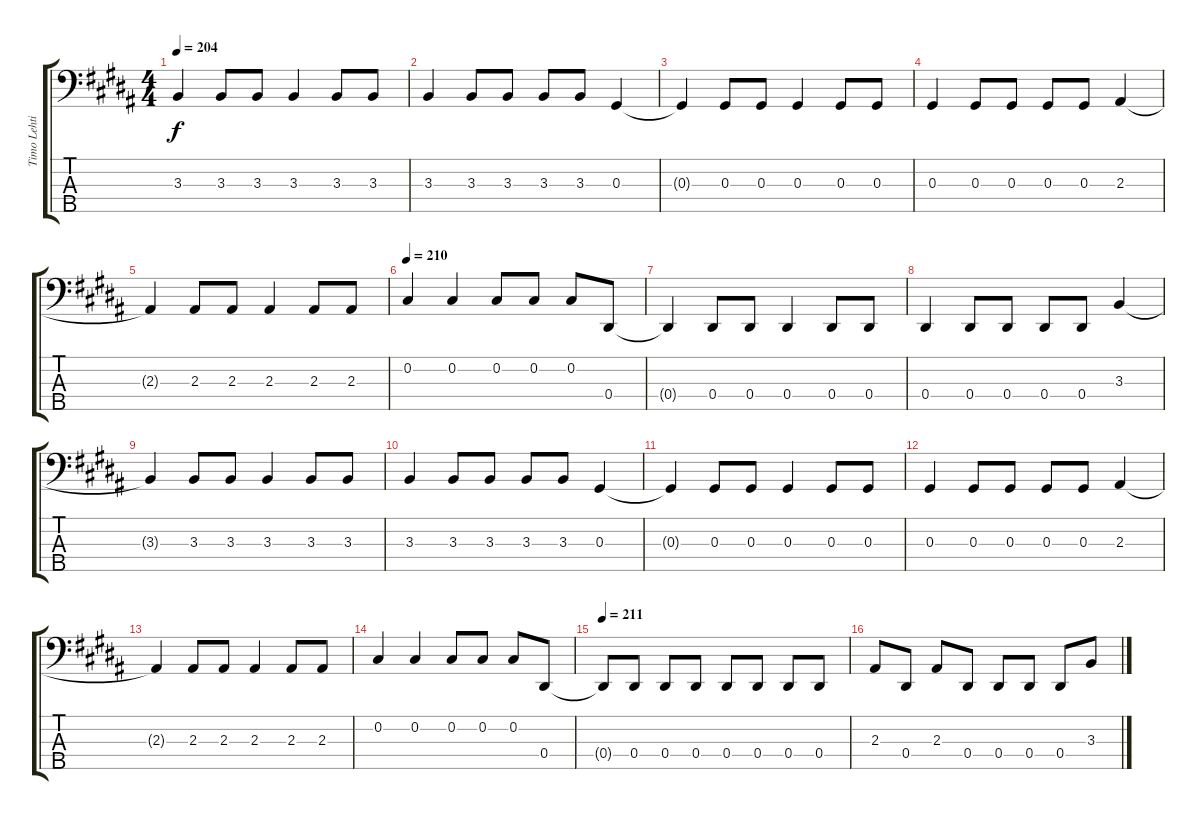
\track ("Timo Lehtinen" "Timo Lehti") {instrument electricbassfinger}
\staff {score tabs}
\tuning (Gb2 Db2 Ab1 Eb1 Bb0) {hide}
\ts (4 4)
\tempo 204
\clef f4
\ks g#minor
3.3{t}.4{dy f} 3.3.8 3.3.8 3.3.4 3.3.8 3.3.8 |
3.3.4 3.3.8 3.3.8 3.3.8 3.3.8 0.3.4 |
0.3{t}.4 0.3.8 0.3.8 0.3.4 0.3.8 0.3.8 |
0.3.4 0.3.8 0.3.8 0.3.8 0.3.8 2.3.4 |
2.3{t}.4 2.3.8 2.3.8 2.3.4 2.3.8 2.3.8 |
\tempo 210
0.2.4 0.2.4 0.2.8 0.2.8 0.2.8 0.4.8 |
0.4{t}.4 0.4.8 0.4.8 0.4.4 0.4.8 0.4.8 |
0.4.4 0.4.8 0.4.8 0.4.8 0.4.8 3.3.4 |
3.3{t}.4 3.3.8 3.3.8 3.3.4 3.3.8 3.3.8 |
3.3.4 3.3.8 3.3.8 3.3.8 3.3.8 0.3.4 |
0.3{t}.4 0.3.8 0.3.8 0.3.4 0.3.8 0.3.8 |
0.3.4 0.3.8 0.3.8 0.3.8 0.3.8 2.3.4 |
2.3{t}.4 2.3.8 2.3.8 2.3.4 2.3.8 2.3.8 |
0.2.4 0.2.4 0.2.8 0.2.8 0.2.8 0.4.8 |
\tempo 211
0.4{t}.8 0.4.8 0.4.8 0.4.8 0.4.8 0.4.8 0.4.8 0.4.8 |
2.3.8 0.4.8 2.3.8 0.4.8 0.4.8 0.4.8 0.4.8 3.3.8
